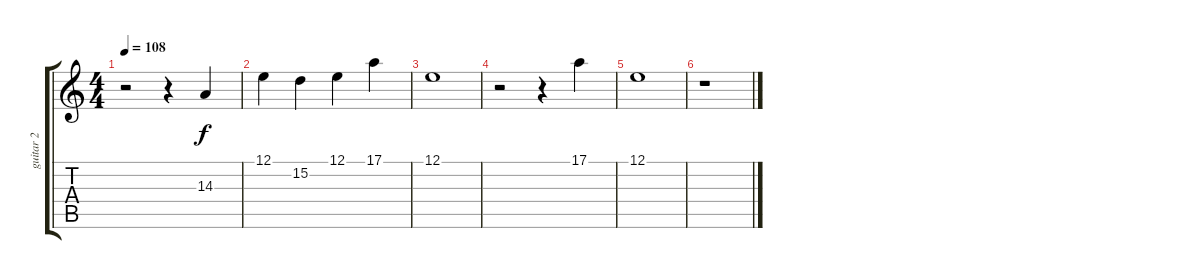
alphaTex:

\track ("guitar 2" "guitar 2") {instrument synthvoice}
\staff {score tabs}
\tuning (E4 B3 G3 D3 A2 E2) {hide}
\ts (4 4)
\tempo 108
\clef g2
\ks c
r.2{dy f} r.4 14.3.4 |
12.1.4 15.2.4 12.1.4 17.1.4 |
12.1.1 |
r.2 r.4 17.1.4 |
12.1.1 |
r.1
